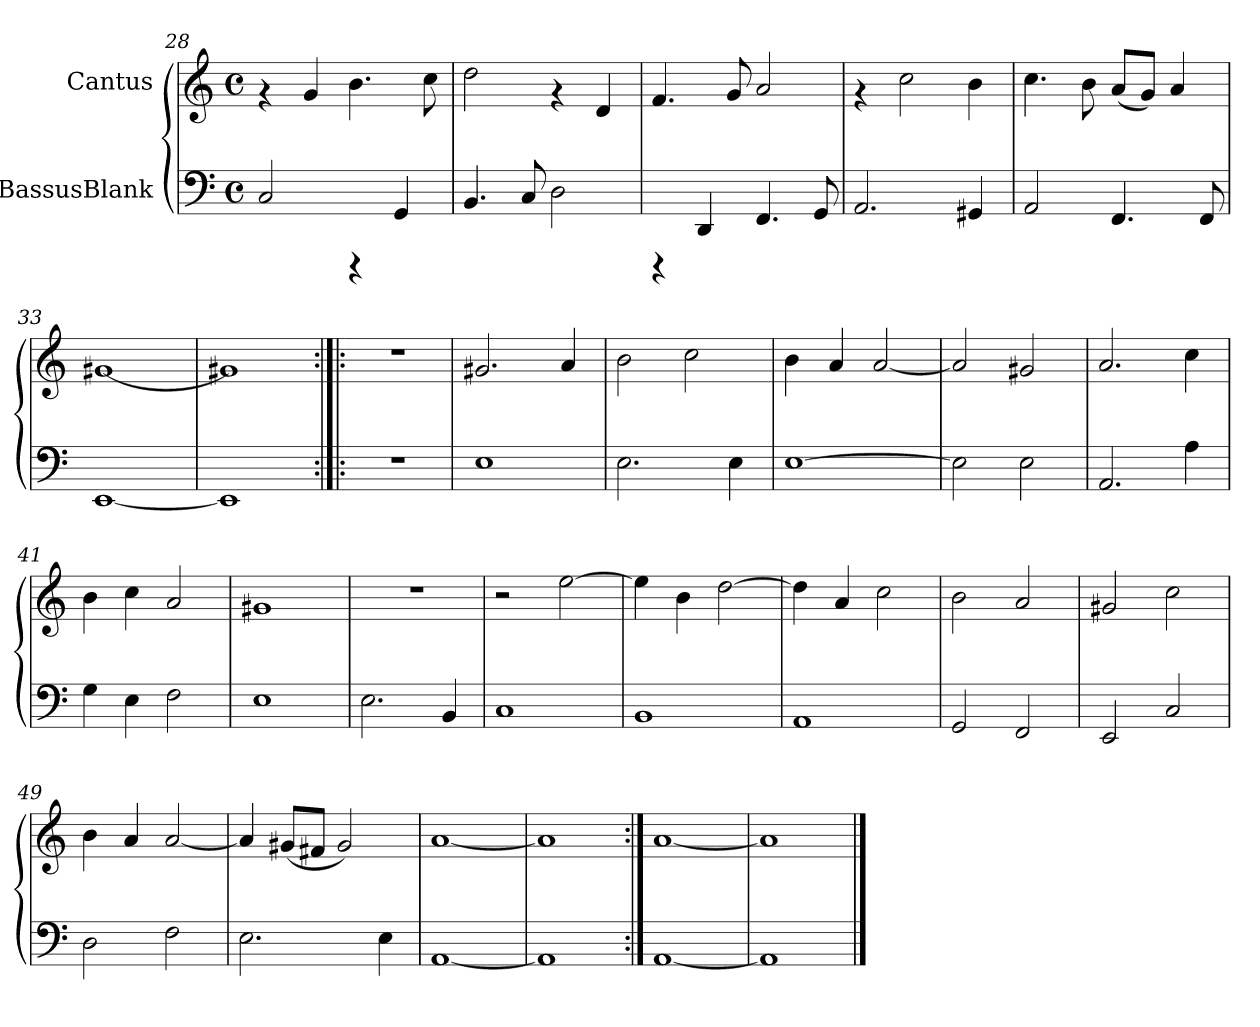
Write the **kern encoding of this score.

**kern	**kern
*part2	*part1
*staff2	*staff1
*I"BassusBlank	*I"Cantus
*clefF4	*clefG2
*M4/4	*M4/4
*met(c)	*met(c)
=28	=28
2C/	4rf
.	4g/
4rCCC	4.b\
4GG/	.
.	8cc\
=29	=29
4.BB/	2dd\
8C/	.
2D\	4rf
.	4d/
!!LO:LB:g=z
=30	=30
4rCCC	4.f/
4DD/	.
.	8g/
4.FF/	2a/
8GG/	.
=31	=31
2.AA/	4rf
.	2cc\
4GG#X/	4b\
=32	=32
2AA/	4.cc\
.	8b\
4.FF/	(<8a/L
.	8g/J)
.	4a/
8FF/	.
=33	=33
[<1EE	[<1g#X
=34	=34
1EE]	1g#X]
=35:|!|:	=35:|!|:
1r	1r
=36	=36
1E	2.g#X/
.	4a/
=37	=37
2.E\	2b\
.	2cc\
4E\	.
!!LO:LB:g=z
=38	=38
[>1E	4b\
.	4a/
.	[<2a/
=39	=39
2E\]	2a/]
2E\	2g#X/
=40	=40
2.AA/	2.a/
4A\	4cc\
=41	=41
4G\	4b\
4E\	4cc\
2F\	2a/
=42	=42
1E	1g#X
=43	=43
2.E\	1r
4BB/	.
=44	=44
1C	2r
.	[>2ee\
=45	=45
1BB	4ee\]
.	4b\
.	[>2dd\
=46	=46
1AA	4dd\]
.	4a/
.	2cc\
!!LO:LB:g=z
=47	=47
2GG/	2b\
2FF/	2a/
=48	=48
2EE/	2g#X/
2C/	2cc\
=49	=49
2D\	4b\
.	4a/
2F\	[<2a/
=50	=50
2.E\	4a/]
.	(<8g#X/L
.	8f#X/J
.	2g#/)
4E\	.
=51	=51
[<1AA	[<1a
=52	=52
1AA]	1a]
=53:|!	=53:|!
[<1AA	[<1a
=54	=54
1AA]	1a]
==	==
*-	*-
